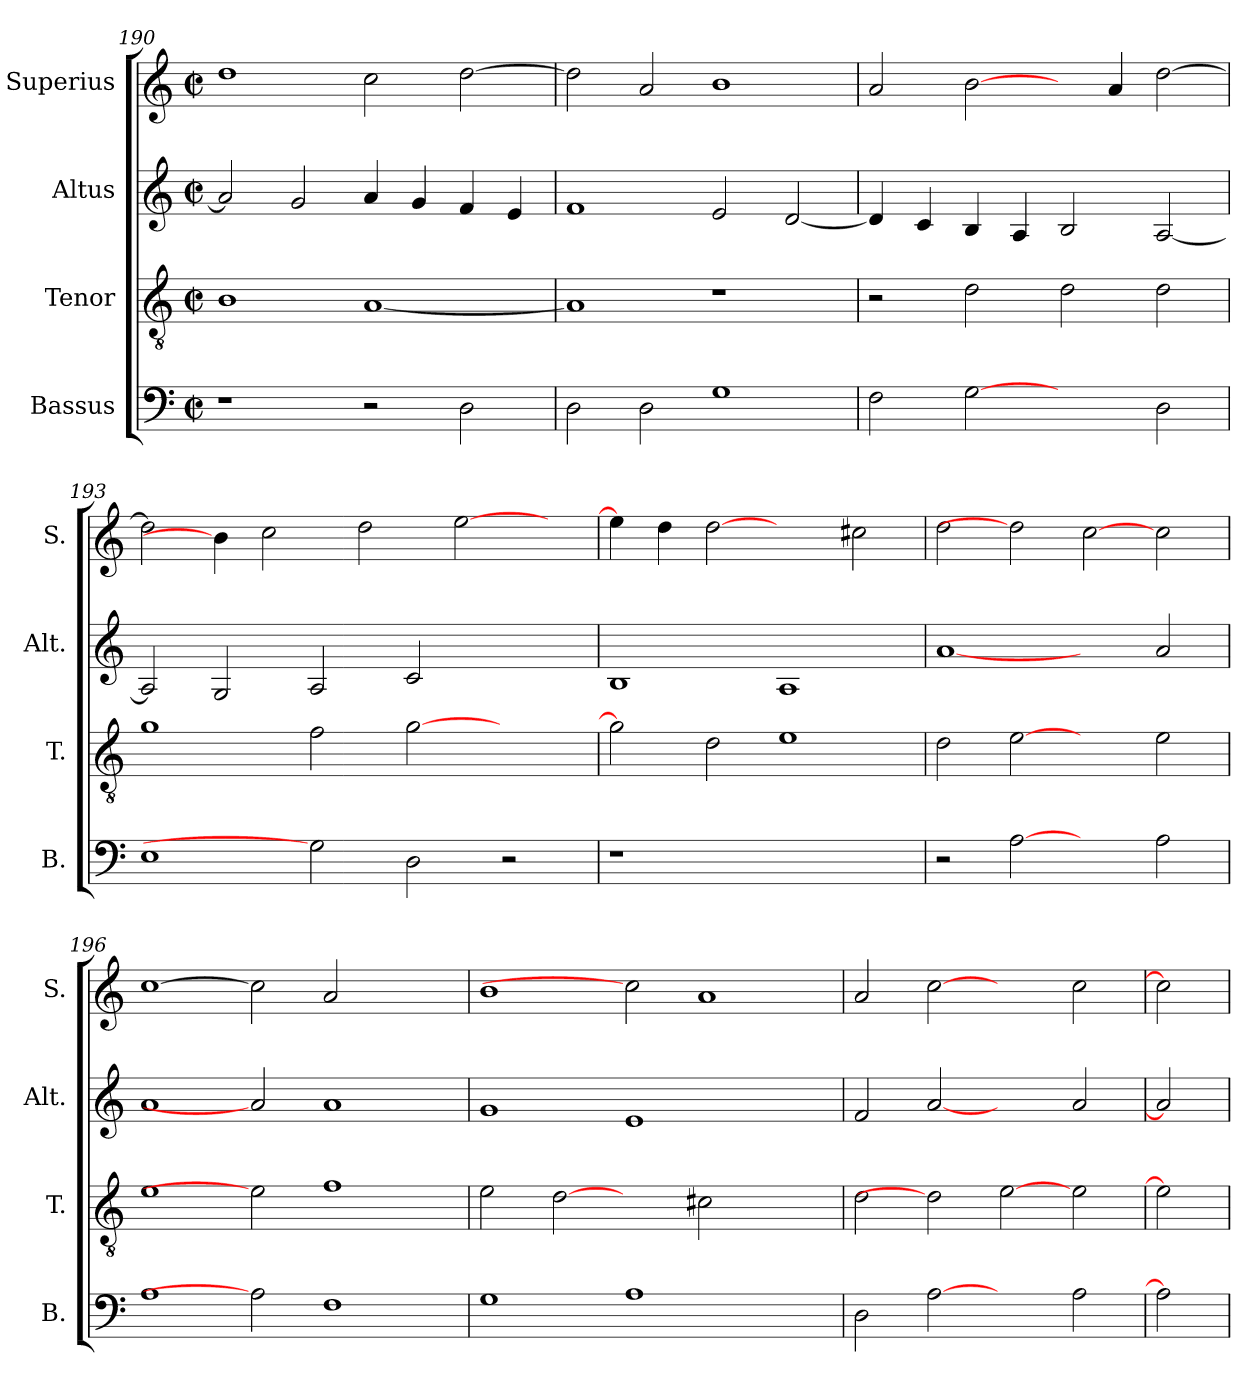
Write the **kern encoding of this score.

**kern	**kern	**kern	**kern
*part4	*part3	*part2	*part1
*staff4	*staff3	*staff2	*staff1
*I"Bassus	*I"Tenor	*I"Altus	*I"Superius
*I'B.	*I'T.	*I'Alt.	*I'S.
*clefF4	*clefGv2	*clefG2	*clefG2
*	*ITrd7c12	*	*
*k[]	*k[]	*k[]	*k[]
*C:	*C:	*C:	*C:
*M2/2	*M2/2	*M2/2	*M2/2
*met(c|)	*met(c|)	*met(c|)	*met(c|)
=190	=190	=190	=190
1r	1BBi	2ai/]	1ddi
.	.	2gi/	.
2r	[<1AAi	4ai/	2cci\
.	.	4gi/	.
2Di\	.	4fi/	[>2ddi\
.	.	4ei/	.
=191	=191	=191	=191
2Di\	1AAi]	1fi	2ddi\]
2Di\	.	.	2ai/
1Gi	1r	2ei/	1bi
.	.	[<2di/	.
!!LO:PB:g=z
=192	=192	=192	=192
2Fi\	2r	4di/]	2ai/
.	.	4ci/	.
[2Gi	2Di\	4Bi/	[2bi\
.	.	4Ai/	.
2ryy	2Di\	2Bi/	4ryy
.	.	.	4ai/
2Di\	2Di\	[<2Ai/	[>2ddi\
=193	=193	=193	=193
1Ei	1Gi	2Ai/]	2ddi\]
.	.	2Gi/	4bi\]
.	.	.	2cci\
2Gi]	2Fi\	2Ai/	.
.	.	.	2ddi\
2Di\	[>2Gi\	2ci/	.
.	.	.	[>2eei\
2r	2ryy	2ryy	.
.	.	.	4ryy
=194	=194	=194	=194
!LO:N:vis=1	!	!	!
1r	2Gi\]	1Bi	4eei\]
.	.	.	4ddi\
.	2Di\	.	[2ddi
1ryy	1Ei	1Ai	2ryy
.	.	.	2cc#Xi\
=195	=195	=195	=195
2r	2Di\	[1ai	2ddi\
[2Ai	[2Ei	.	2ddi]
2ryy	2ryy	2ryy	[2cci
2Ai\	2Ei\	2ai/	2cci\
=196	=196	=196	=196
1Ai	1Ei	1ai	[1cci
2Ai]	2Ei]	2ai]	2cci]
1Fi	1Fi	1ai	2ai/
.	.	.	2ryy
!!LO:LB:g=z
=197	=197	=197	=197
1Gi	2Ei\	1gi	1bi
.	[2Di	.	.
1Ai	2ryy	1ei	2cci]
.	2C#Xi\	.	1ai
2ryy	2ryy	2ryy	.
=198	=198	=198	=198
2Di\	2Di\	2fi/	2ai/
[2Ai	2Di]	[2ai	[2cci
2ryy	[2Ei	2ryy	2ryy
2Ai\	2Ei\	2ai/	2cci\
=199	=199	=199	=199
2Ai]	2Ei]	2ai]	2cci]
=	=	=	=
*-	*-	*-	*-
